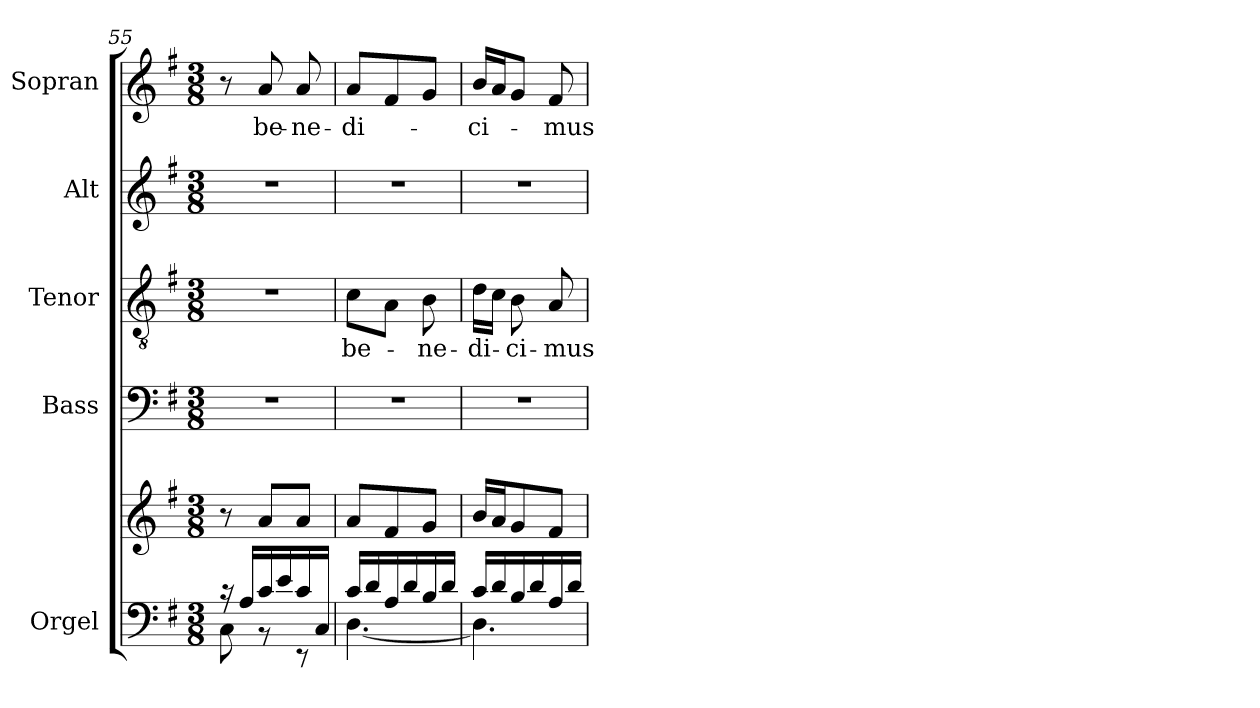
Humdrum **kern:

**kern	**kern	**kern	**kern	**text	**kern	**kern	**text
*part5	*part5	*part4	*part3	*part3	*part2	*part1	*part1
*staff6	*staff5	*staff4	*staff3	*staff3	*staff2	*staff1	*staff1
*I"Orgel	*	*I"Bass	*I"Tenor	*	*I"Alt	*I"Sopran	*
*I'Org.	*	*I'B.	*I'T.	*	*I'A.	*I'S.	*
*clefF4	*clefG2	*clefF4	*clefGv2	*	*clefG2	*clefG2	*
*k[f#]	*k[f#]	*k[f#]	*k[f#]	*	*k[f#]	*k[f#]	*
*G:	*G:	*G:	*G:	*	*G:	*G:	*
*M3/8	*M3/8	*M3/8	*M3/8	*	*M3/8	*M3/8	*
=55	=55	=55	=55	=55	=55	=55	=55
*^	*	*	*	*	*	*	*
16rc	8C\	8r	4.r	4.r	.	4.r	8r	.
16A/LL	.	.	.	.	.	.	.	.
!	!	!	!	!	!	!	!	!LO:LY:b
16c/	8r	8a/L	.	.	.	.	8a/	be-
16e/	.	.	.	.	.	.	.	.
!	!	!	!	!	!	!	!	!LO:LY:b
16c/	8r	8a/J	.	.	.	.	8a/	-ne-
16C/JJ	.	.	.	.	.	.	.	.
=56	=56	=56	=56	=56	=56	=56	=56	=56
!	!	!	!	!	!LO:LY:b	!	!	!LO:LY:b
16c/LL	[<4.D\	8a/L	4.r	8c\L	be-	4.r	8a/L	-di-
16d/	.	.	.	.	.	.	.	.
16A/	.	8f#/	.	8A\J	.	.	8f#/	.
16d/	.	.	.	.	.	.	.	.
!	!	!	!	!	!LO:LY:b	!	!	!
16B/	.	8g/J	.	8B\	-ne-	.	8g/J	.
16d/JJ	.	.	.	.	.	.	.	.
!!LO:LB:g=z
=57	=57	=57	=57	=57	=57	=57	=57	=57
!	!	!	!	!	!LO:LY:b	!	!	!LO:LY:b
16c/LL	4.D\]	16b/LL	4.r	16d\LL	-di-	4.r	16b/LL	-ci-
16d/	.	16a/J	.	16c\JJ	.	.	16a/J	.
!	!	!	!	!	!LO:LY:b	!	!	!
16B/	.	8g/	.	8B\	-ci-	.	8g/J	.
16d/	.	.	.	.	.	.	.	.
!	!	!	!	!	!LO:LY:b	!	!	!LO:LY:b
16A/	.	8f#/J	.	8A/	-mus	.	8f#/	-mus
16d/JJ	.	.	.	.	.	.	.	.
*v	*v	*	*	*	*	*	*	*
=	=	=	=	=	=	=	=
*-	*-	*-	*-	*-	*-	*-	*-
